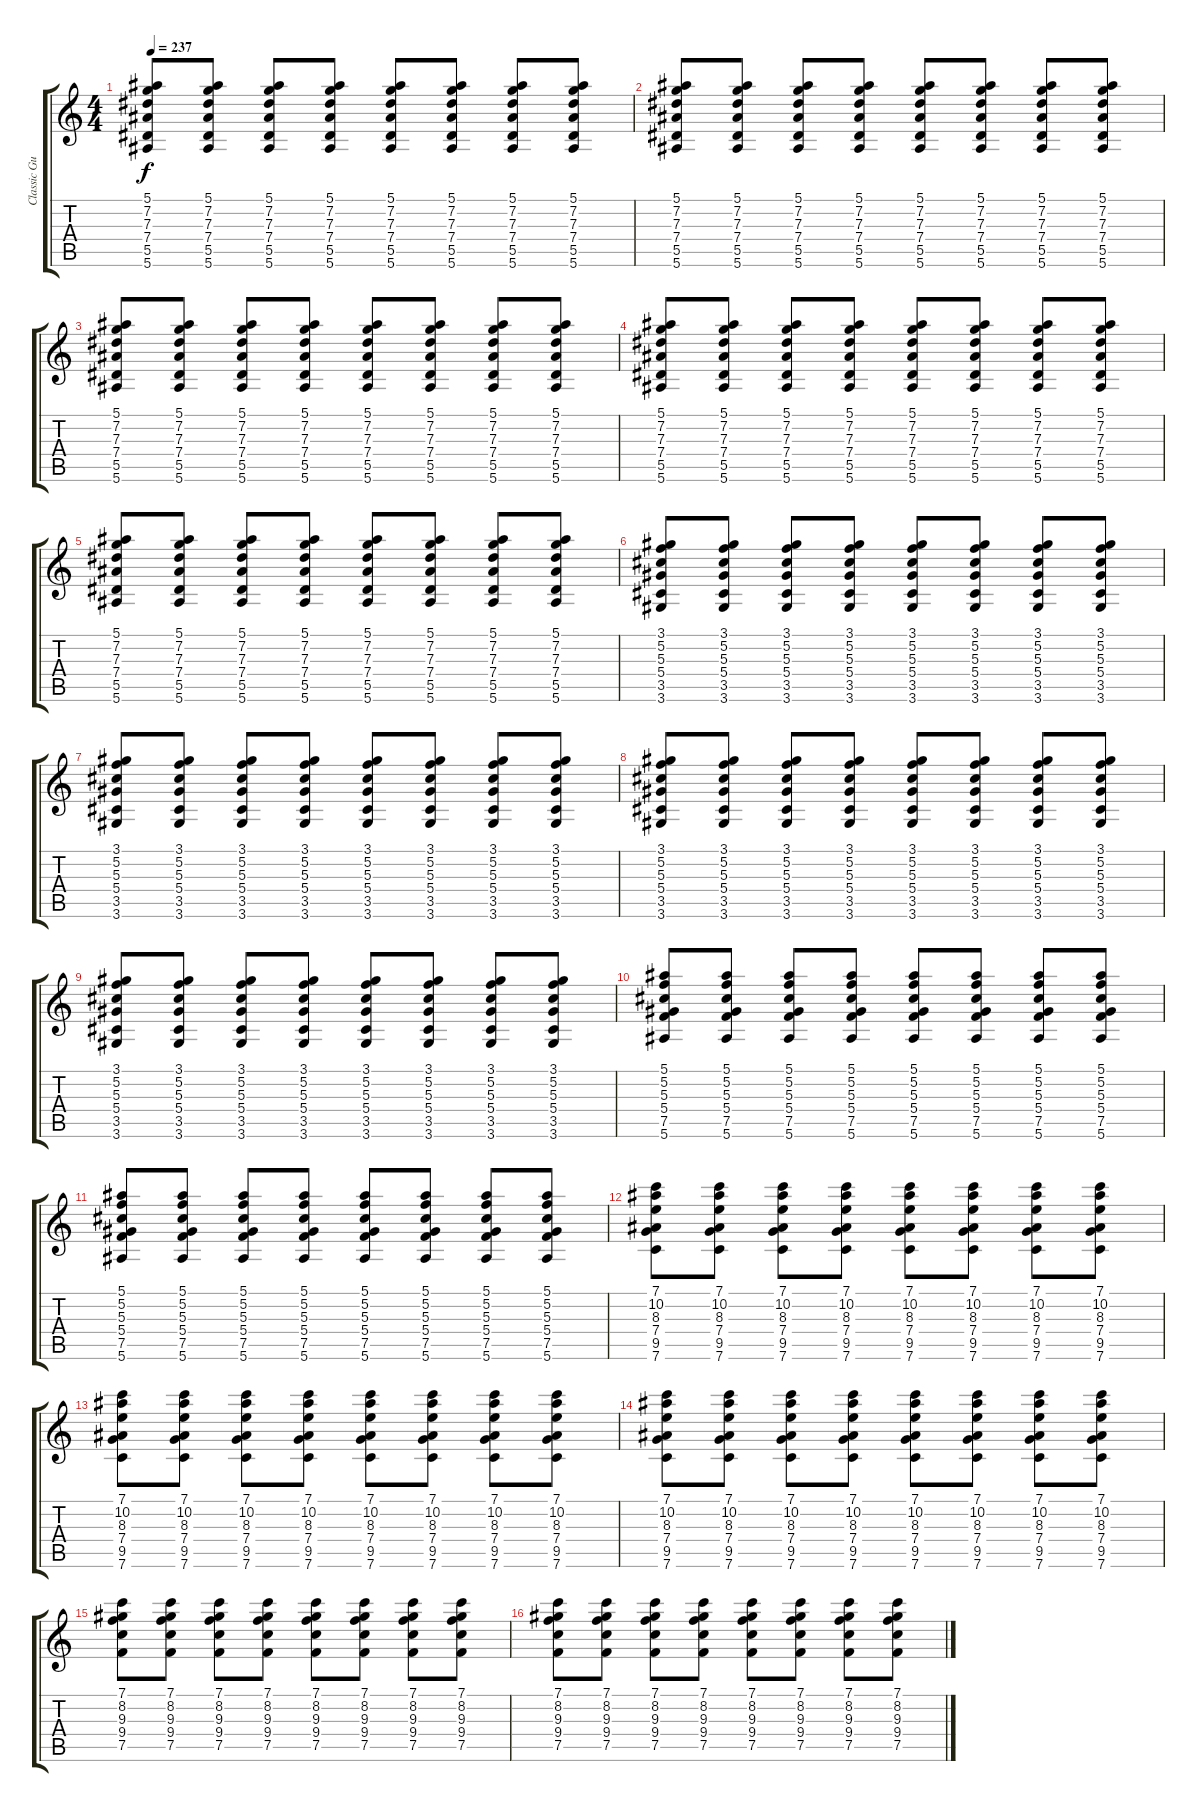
\track ("Classic Guitar" "Classic Gu") {instrument acousticguitarnylon}
\staff {score tabs}
\tuning (F4 C4 Ab3 Eb3 Bb2 F2) {hide}
\ts (4 4)
\tempo 237
\clef g2
\ks c
(5.1 7.2 7.3 7.4 5.5 5.6).8{dy f} (5.1 7.2 7.3 7.4 5.5 5.6).8 (5.1 7.2 7.3 7.4 5.5 5.6).8 (5.1 7.2 7.3 7.4 5.5 5.6).8 (5.1 7.2 7.3 7.4 5.5 5.6).8 (5.1 7.2 7.3 7.4 5.5 5.6).8 (5.1 7.2 7.3 7.4 5.5 5.6).8 (5.1 7.2 7.3 7.4 5.5 5.6).8 |
(5.1 7.2 7.3 7.4 5.5 5.6).8 (5.1 7.2 7.3 7.4 5.5 5.6).8 (5.1 7.2 7.3 7.4 5.5 5.6).8 (5.1 7.2 7.3 7.4 5.5 5.6).8 (5.1 7.2 7.3 7.4 5.5 5.6).8 (5.1 7.2 7.3 7.4 5.5 5.6).8 (5.1 7.2 7.3 7.4 5.5 5.6).8 (5.1 7.2 7.3 7.4 5.5 5.6).8 |
(5.1 7.2 7.3 7.4 5.5 5.6).8 (5.1 7.2 7.3 7.4 5.5 5.6).8 (5.1 7.2 7.3 7.4 5.5 5.6).8 (5.1 7.2 7.3 7.4 5.5 5.6).8 (5.1 7.2 7.3 7.4 5.5 5.6).8 (5.1 7.2 7.3 7.4 5.5 5.6).8 (5.1 7.2 7.3 7.4 5.5 5.6).8 (5.1 7.2 7.3 7.4 5.5 5.6).8 |
(5.1 7.2 7.3 7.4 5.5 5.6).8 (5.1 7.2 7.3 7.4 5.5 5.6).8 (5.1 7.2 7.3 7.4 5.5 5.6).8 (5.1 7.2 7.3 7.4 5.5 5.6).8 (5.1 7.2 7.3 7.4 5.5 5.6).8 (5.1 7.2 7.3 7.4 5.5 5.6).8 (5.1 7.2 7.3 7.4 5.5 5.6).8 (5.1 7.2 7.3 7.4 5.5 5.6).8 |
(5.1 7.2 7.3 7.4 5.5 5.6).8 (5.1 7.2 7.3 7.4 5.5 5.6).8 (5.1 7.2 7.3 7.4 5.5 5.6).8 (5.1 7.2 7.3 7.4 5.5 5.6).8 (5.1 7.2 7.3 7.4 5.5 5.6).8 (5.1 7.2 7.3 7.4 5.5 5.6).8 (5.1 7.2 7.3 7.4 5.5 5.6).8 (5.1 7.2 7.3 7.4 5.5 5.6).8 |
(3.1 5.2 5.3 5.4 3.5 3.6).8 (3.1 5.2 5.3 5.4 3.5 3.6).8 (3.1 5.2 5.3 5.4 3.5 3.6).8 (3.1 5.2 5.3 5.4 3.5 3.6).8 (3.1 5.2 5.3 5.4 3.5 3.6).8 (3.1 5.2 5.3 5.4 3.5 3.6).8 (3.1 5.2 5.3 5.4 3.5 3.6).8 (3.1 5.2 5.3 5.4 3.5 3.6).8 |
(3.1 5.2 5.3 5.4 3.5 3.6).8 (3.1 5.2 5.3 5.4 3.5 3.6).8 (3.1 5.2 5.3 5.4 3.5 3.6).8 (3.1 5.2 5.3 5.4 3.5 3.6).8 (3.1 5.2 5.3 5.4 3.5 3.6).8 (3.1 5.2 5.3 5.4 3.5 3.6).8 (3.1 5.2 5.3 5.4 3.5 3.6).8 (3.1 5.2 5.3 5.4 3.5 3.6).8 |
(3.1 5.2 5.3 5.4 3.5 3.6).8 (3.1 5.2 5.3 5.4 3.5 3.6).8 (3.1 5.2 5.3 5.4 3.5 3.6).8 (3.1 5.2 5.3 5.4 3.5 3.6).8 (3.1 5.2 5.3 5.4 3.5 3.6).8 (3.1 5.2 5.3 5.4 3.5 3.6).8 (3.1 5.2 5.3 5.4 3.5 3.6).8 (3.1 5.2 5.3 5.4 3.5 3.6).8 |
(3.1 5.2 5.3 5.4 3.5 3.6).8 (3.1 5.2 5.3 5.4 3.5 3.6).8 (3.1 5.2 5.3 5.4 3.5 3.6).8 (3.1 5.2 5.3 5.4 3.5 3.6).8 (3.1 5.2 5.3 5.4 3.5 3.6).8 (3.1 5.2 5.3 5.4 3.5 3.6).8 (3.1 5.2 5.3 5.4 3.5 3.6).8 (3.1 5.2 5.3 5.4 3.5 3.6).8 |
(5.1 5.2 5.3 5.4 7.5 5.6).8 (5.1 5.2 5.3 5.4 7.5 5.6).8 (5.1 5.2 5.3 5.4 7.5 5.6).8 (5.1 5.2 5.3 5.4 7.5 5.6).8 (5.1 5.2 5.3 5.4 7.5 5.6).8 (5.1 5.2 5.3 5.4 7.5 5.6).8 (5.1 5.2 5.3 5.4 7.5 5.6).8 (5.1 5.2 5.3 5.4 7.5 5.6).8 |
(5.1 5.2 5.3 5.4 7.5 5.6).8 (5.1 5.2 5.3 5.4 7.5 5.6).8 (5.1 5.2 5.3 5.4 7.5 5.6).8 (5.1 5.2 5.3 5.4 7.5 5.6).8 (5.1 5.2 5.3 5.4 7.5 5.6).8 (5.1 5.2 5.3 5.4 7.5 5.6).8 (5.1 5.2 5.3 5.4 7.5 5.6).8 (5.1 5.2 5.3 5.4 7.5 5.6).8 |
(7.1 10.2 8.3 7.4 9.5 7.6).8 (7.1 10.2 8.3 7.4 9.5 7.6).8 (7.1 10.2 8.3 7.4 9.5 7.6).8 (7.1 10.2 8.3 7.4 9.5 7.6).8 (7.1 10.2 8.3 7.4 9.5 7.6).8 (7.1 10.2 8.3 7.4 9.5 7.6).8 (7.1 10.2 8.3 7.4 9.5 7.6).8 (7.1 10.2 8.3 7.4 9.5 7.6).8 |
(7.1 10.2 8.3 7.4 9.5 7.6).8 (7.1 10.2 8.3 7.4 9.5 7.6).8 (7.1 10.2 8.3 7.4 9.5 7.6).8 (7.1 10.2 8.3 7.4 9.5 7.6).8 (7.1 10.2 8.3 7.4 9.5 7.6).8 (7.1 10.2 8.3 7.4 9.5 7.6).8 (7.1 10.2 8.3 7.4 9.5 7.6).8 (7.1 10.2 8.3 7.4 9.5 7.6).8 |
(7.1 10.2 8.3 7.4 9.5 7.6).8 (7.1 10.2 8.3 7.4 9.5 7.6).8 (7.1 10.2 8.3 7.4 9.5 7.6).8 (7.1 10.2 8.3 7.4 9.5 7.6).8 (7.1 10.2 8.3 7.4 9.5 7.6).8 (7.1 10.2 8.3 7.4 9.5 7.6).8 (7.1 10.2 8.3 7.4 9.5 7.6).8 (7.1 10.2 8.3 7.4 9.5 7.6).8 |
(7.1 8.2 9.3 9.4 7.5).8 (7.1 8.2 9.3 9.4 7.5).8 (7.1 8.2 9.3 9.4 7.5).8 (7.1 8.2 9.3 9.4 7.5).8 (7.1 8.2 9.3 9.4 7.5).8 (7.1 8.2 9.3 9.4 7.5).8 (7.1 8.2 9.3 9.4 7.5).8 (7.1 8.2 9.3 9.4 7.5).8 |
(7.1 8.2 9.3 9.4 7.5).8 (7.1 8.2 9.3 9.4 7.5).8 (7.1 8.2 9.3 9.4 7.5).8 (7.1 8.2 9.3 9.4 7.5).8 (7.1 8.2 9.3 9.4 7.5).8 (7.1 8.2 9.3 9.4 7.5).8 (7.1 8.2 9.3 9.4 7.5).8 (7.1 8.2 9.3 9.4 7.5).8
